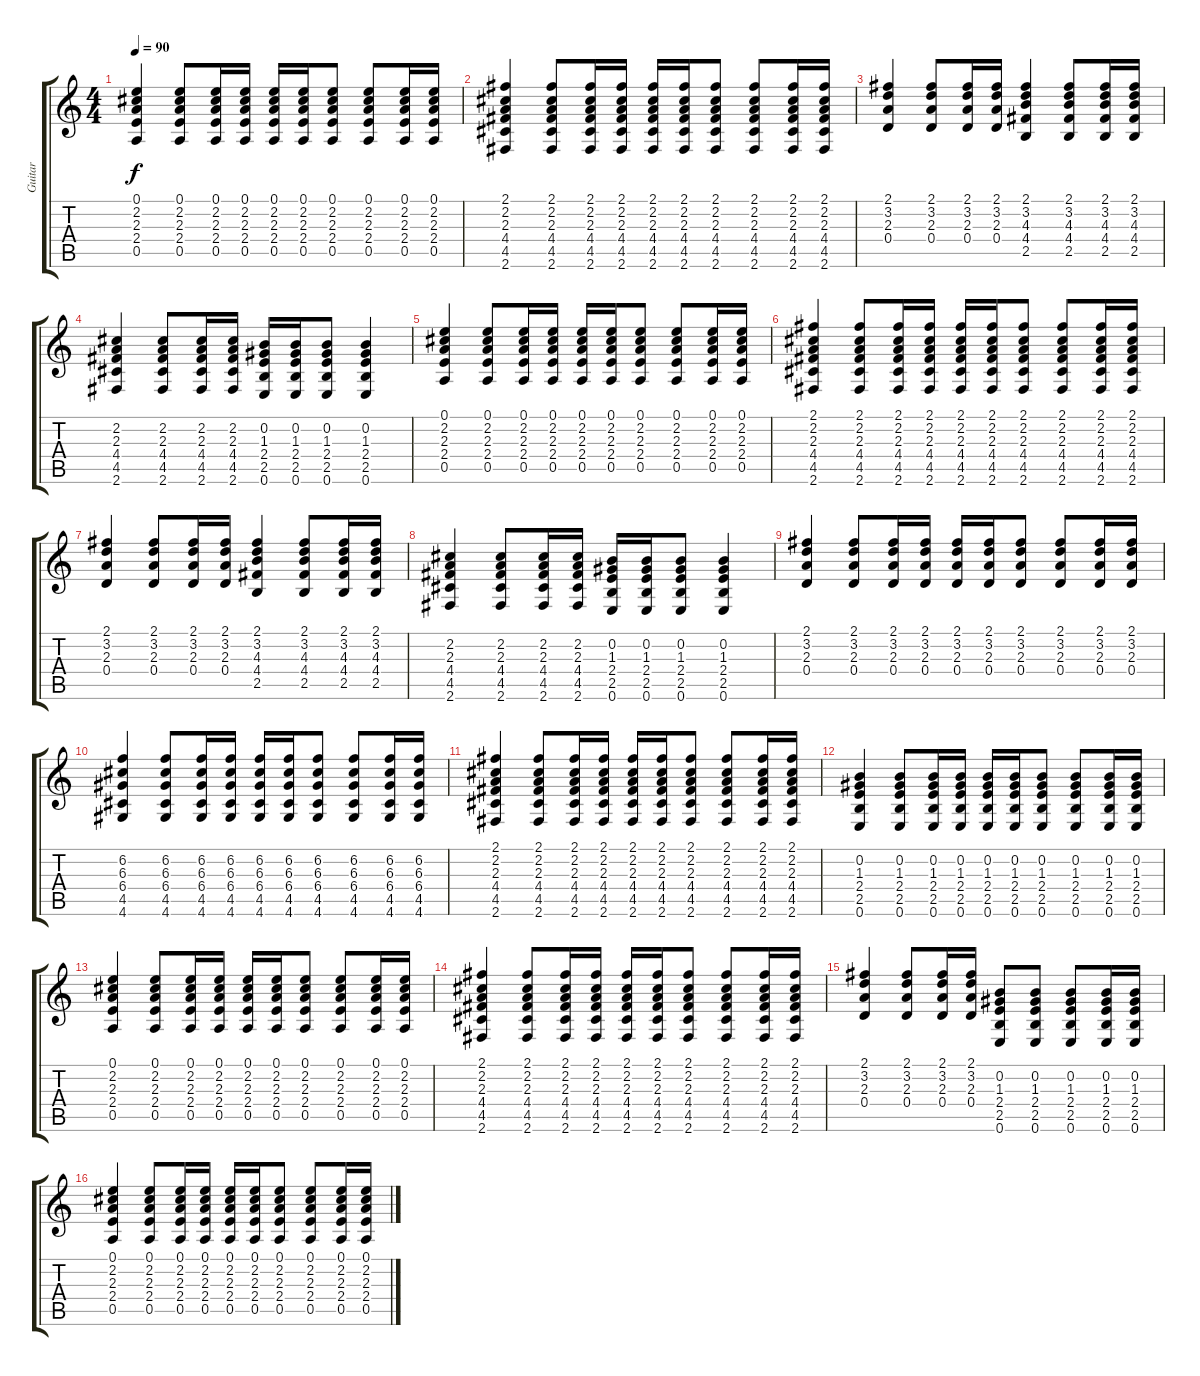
\track ("Guitar" "Guitar") {instrument acousticguitarsteel}
\staff {score tabs}
\tuning (E4 B3 G3 D3 A2 E2) {hide}
\ts (4 4)
\tempo 90
\clef g2
\ks c
(0.1 2.2 2.3 2.4 0.5).4{dy f} (0.1 2.2 2.3 2.4 0.5).8 (0.1 2.2 2.3 2.4 0.5).16 (0.1 2.2 2.3 2.4 0.5).16 (0.1 2.2 2.3 2.4 0.5).16 (0.1 2.2 2.3 2.4 0.5).16 (0.1 2.2 2.3 2.4 0.5).8 (0.1 2.2 2.3 2.4 0.5).8 (0.1 2.2 2.3 2.4 0.5).16 (0.1 2.2 2.3 2.4 0.5).16 |
(2.1 2.2 2.3 4.4 4.5 2.6).4 (2.1 2.2 2.3 4.4 4.5 2.6).8 (2.1 2.2 2.3 4.4 4.5 2.6).16 (2.1 2.2 2.3 4.4 4.5 2.6).16 (2.1 2.2 2.3 4.4 4.5 2.6).16 (2.1 2.2 2.3 4.4 4.5 2.6).16 (2.1 2.2 2.3 4.4 4.5 2.6).8 (2.1 2.2 2.3 4.4 4.5 2.6).8 (2.1 2.2 2.3 4.4 4.5 2.6).16 (2.1 2.2 2.3 4.4 4.5 2.6).16 |
(2.1 3.2 2.3 0.4).4 (2.1 3.2 2.3 0.4).8 (2.1 3.2 2.3 0.4).16 (2.1 3.2 2.3 0.4).16 (2.1 3.2 4.3 4.4 2.5).4 (2.1 3.2 4.3 4.4 2.5).8 (2.1 3.2 4.3 4.4 2.5).16 (2.1 3.2 4.3 4.4 2.5).16 |
(2.2 2.3 4.4 4.5 2.6).4 (2.2 2.3 4.4 4.5 2.6).8 (2.2 2.3 4.4 4.5 2.6).16 (2.2 2.3 4.4 4.5 2.6).16 (0.2 1.3 2.4 2.5 0.6).16 (0.2 1.3 2.4 2.5 0.6).16 (0.2 1.3 2.4 2.5 0.6).8 (0.2 1.3 2.4 2.5 0.6).4 |
(0.1 2.2 2.3 2.4 0.5).4 (0.1 2.2 2.3 2.4 0.5).8 (0.1 2.2 2.3 2.4 0.5).16 (0.1 2.2 2.3 2.4 0.5).16 (0.1 2.2 2.3 2.4 0.5).16 (0.1 2.2 2.3 2.4 0.5).16 (0.1 2.2 2.3 2.4 0.5).8 (0.1 2.2 2.3 2.4 0.5).8 (0.1 2.2 2.3 2.4 0.5).16 (0.1 2.2 2.3 2.4 0.5).16 |
(2.1 2.2 2.3 4.4 4.5 2.6).4 (2.1 2.2 2.3 4.4 4.5 2.6).8 (2.1 2.2 2.3 4.4 4.5 2.6).16 (2.1 2.2 2.3 4.4 4.5 2.6).16 (2.1 2.2 2.3 4.4 4.5 2.6).16 (2.1 2.2 2.3 4.4 4.5 2.6).16 (2.1 2.2 2.3 4.4 4.5 2.6).8 (2.1 2.2 2.3 4.4 4.5 2.6).8 (2.1 2.2 2.3 4.4 4.5 2.6).16 (2.1 2.2 2.3 4.4 4.5 2.6).16 |
(2.1 3.2 2.3 0.4).4 (2.1 3.2 2.3 0.4).8 (2.1 3.2 2.3 0.4).16 (2.1 3.2 2.3 0.4).16 (2.1 3.2 4.3 4.4 2.5).4 (2.1 3.2 4.3 4.4 2.5).8 (2.1 3.2 4.3 4.4 2.5).16 (2.1 3.2 4.3 4.4 2.5).16 |
(2.2 2.3 4.4 4.5 2.6).4 (2.2 2.3 4.4 4.5 2.6).8 (2.2 2.3 4.4 4.5 2.6).16 (2.2 2.3 4.4 4.5 2.6).16 (0.2 1.3 2.4 2.5 0.6).16 (0.2 1.3 2.4 2.5 0.6).16 (0.2 1.3 2.4 2.5 0.6).8 (0.2 1.3 2.4 2.5 0.6).4 |
(2.1 3.2 2.3 0.4).4 (2.1 3.2 2.3 0.4).8 (2.1 3.2 2.3 0.4).16 (2.1 3.2 2.3 0.4).16 (2.1 3.2 2.3 0.4).16 (2.1 3.2 2.3 0.4).16 (2.1 3.2 2.3 0.4).8 (2.1 3.2 2.3 0.4).8 (2.1 3.2 2.3 0.4).16 (2.1 3.2 2.3 0.4).16 |
(6.2 6.3 6.4 4.5 4.6).4 (6.2 6.3 6.4 4.5 4.6).8 (6.2 6.3 6.4 4.5 4.6).16 (6.2 6.3 6.4 4.5 4.6).16 (6.2 6.3 6.4 4.5 4.6).16 (6.2 6.3 6.4 4.5 4.6).16 (6.2 6.3 6.4 4.5 4.6).8 (6.2 6.3 6.4 4.5 4.6).8 (6.2 6.3 6.4 4.5 4.6).16 (6.2 6.3 6.4 4.5 4.6).16 |
(2.1 2.2 2.3 4.4 4.5 2.6).4 (2.1 2.2 2.3 4.4 4.5 2.6).8 (2.1 2.2 2.3 4.4 4.5 2.6).16 (2.1 2.2 2.3 4.4 4.5 2.6).16 (2.1 2.2 2.3 4.4 4.5 2.6).16 (2.1 2.2 2.3 4.4 4.5 2.6).16 (2.1 2.2 2.3 4.4 4.5 2.6).8 (2.1 2.2 2.3 4.4 4.5 2.6).8 (2.1 2.2 2.3 4.4 4.5 2.6).16 (2.1 2.2 2.3 4.4 4.5 2.6).16 |
(0.2 1.3 2.4 2.5 0.6).4 (0.2 1.3 2.4 2.5 0.6).8 (0.2 1.3 2.4 2.5 0.6).16 (0.2 1.3 2.4 2.5 0.6).16 (0.2 1.3 2.4 2.5 0.6).16 (0.2 1.3 2.4 2.5 0.6).16 (0.2 1.3 2.4 2.5 0.6).8 (0.2 1.3 2.4 2.5 0.6).8 (0.2 1.3 2.4 2.5 0.6).16 (0.2 1.3 2.4 2.5 0.6).16 |
(0.1 2.2 2.3 2.4 0.5).4 (0.1 2.2 2.3 2.4 0.5).8 (0.1 2.2 2.3 2.4 0.5).16 (0.1 2.2 2.3 2.4 0.5).16 (0.1 2.2 2.3 2.4 0.5).16 (0.1 2.2 2.3 2.4 0.5).16 (0.1 2.2 2.3 2.4 0.5).8 (0.1 2.2 2.3 2.4 0.5).8 (0.1 2.2 2.3 2.4 0.5).16 (0.1 2.2 2.3 2.4 0.5).16 |
(2.1 2.2 2.3 4.4 4.5 2.6).4 (2.1 2.2 2.3 4.4 4.5 2.6).8 (2.1 2.2 2.3 4.4 4.5 2.6).16 (2.1 2.2 2.3 4.4 4.5 2.6).16 (2.1 2.2 2.3 4.4 4.5 2.6).16 (2.1 2.2 2.3 4.4 4.5 2.6).16 (2.1 2.2 2.3 4.4 4.5 2.6).8 (2.1 2.2 2.3 4.4 4.5 2.6).8 (2.1 2.2 2.3 4.4 4.5 2.6).16 (2.1 2.2 2.3 4.4 4.5 2.6).16 |
(2.1 3.2 2.3 0.4).4 (2.1 3.2 2.3 0.4).8 (2.1 3.2 2.3 0.4).16 (2.1 3.2 2.3 0.4).16 (0.2 1.3 2.4 2.5 0.6).8 (0.2 1.3 2.4 2.5 0.6).8 (0.2 1.3 2.4 2.5 0.6).8 (0.2 1.3 2.4 2.5 0.6).16 (0.2 1.3 2.4 2.5 0.6).16 |
(0.1 2.2 2.3 2.4 0.5).4 (0.1 2.2 2.3 2.4 0.5).8 (0.1 2.2 2.3 2.4 0.5).16 (0.1 2.2 2.3 2.4 0.5).16 (0.1 2.2 2.3 2.4 0.5).16 (0.1 2.2 2.3 2.4 0.5).16 (0.1 2.2 2.3 2.4 0.5).8 (0.1 2.2 2.3 2.4 0.5).8 (0.1 2.2 2.3 2.4 0.5).16 (0.1 2.2 2.3 2.4 0.5).16
